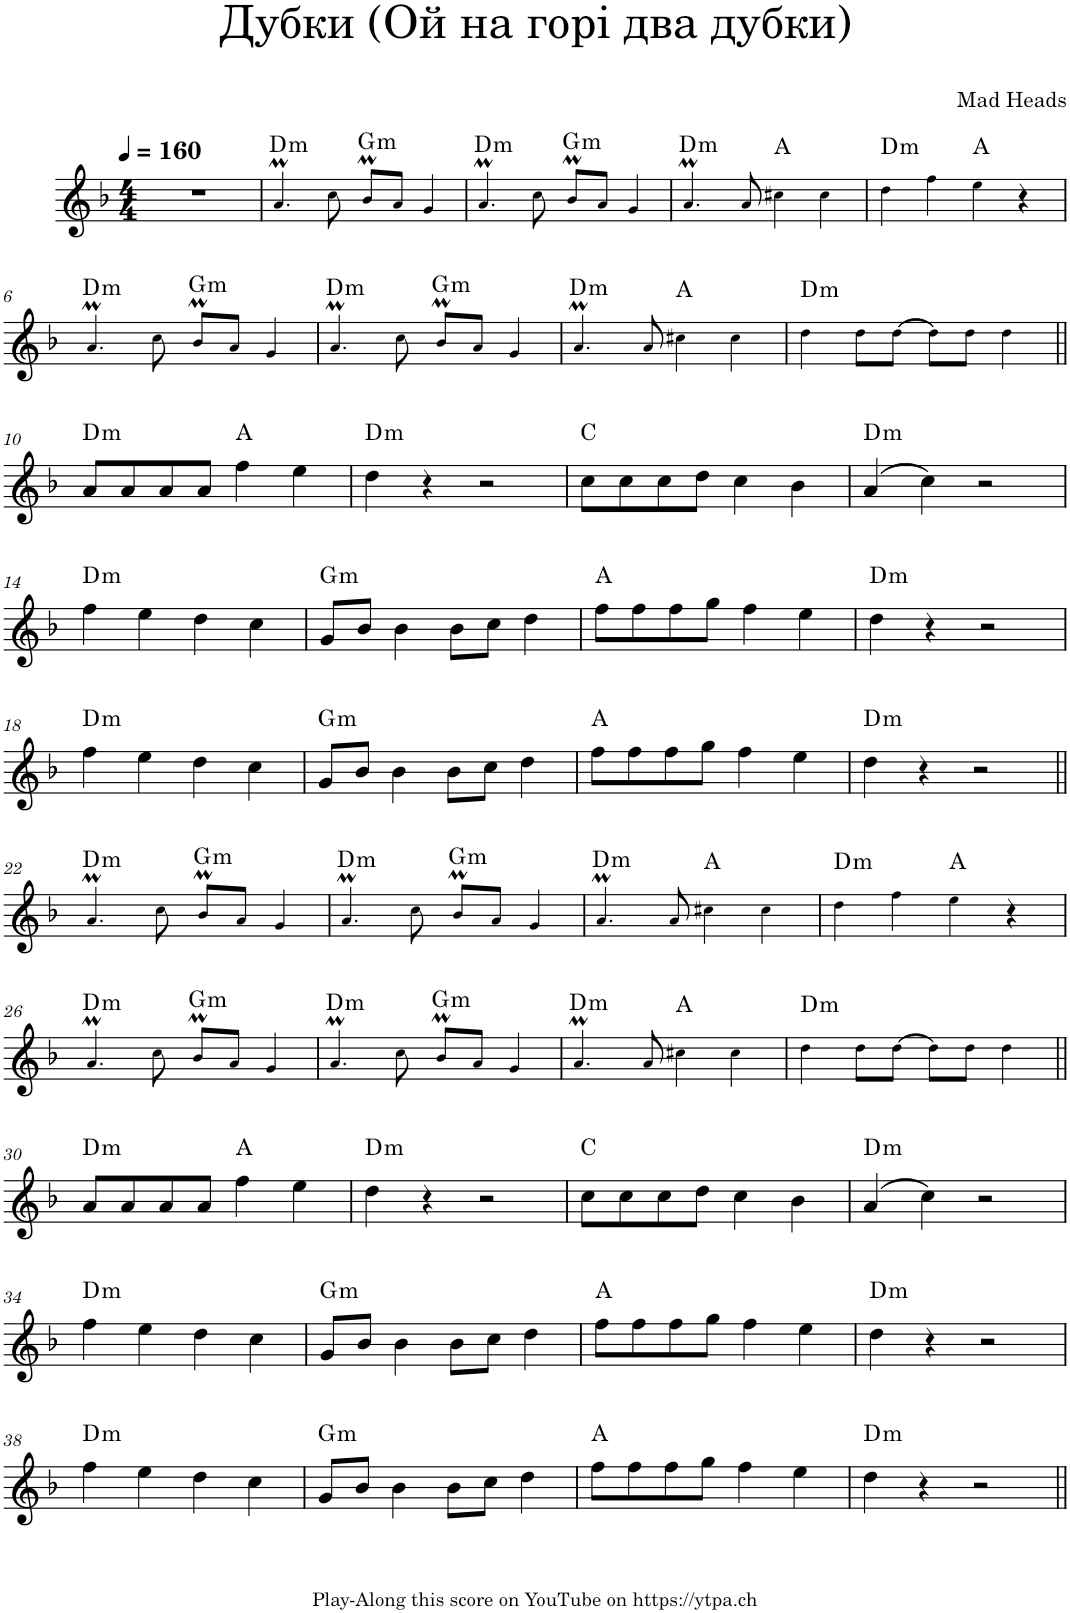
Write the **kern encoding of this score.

**kern	**harte
*part1	*part1
*staff1	*
*I"Piano	*
*I'Pno.	*
*clefG2	*
*k[b-]	*
*M4/4	*
*MM160	*
=1	=1
1r	.
=2	=2
!	!LO:H:kt=m
4.am!/	D:min
8cc!\	.
!	!LO:H:kt=m
8b-M!/L	G:min
8a!/J	.
4g!/	.
=3	=3
!	!LO:H:kt=m
4.am!/	D:min
8cc!\	.
!	!LO:H:kt=m
8b-M!/L	G:min
8a!/J	.
4g!/	.
=4	=4
!	!LO:H:kt=m
4.am!/	D:min
8a!/	.
4cc#X!\	A:maj
4cc#!\	.
=5	=5
!	!LO:H:kt=m
4dd!\	D:min
4ff!\	.
4ee!\	A:maj
4r	.
!!LO:LB:g=z
=6	=6
!	!LO:H:kt=m
4.am!/	D:min
8cc!\	.
!	!LO:H:kt=m
8b-M!/L	G:min
8a!/J	.
4g!/	.
=7	=7
!	!LO:H:kt=m
4.am!/	D:min
8cc!\	.
!	!LO:H:kt=m
8b-M!/L	G:min
8a!/J	.
4g!/	.
=8	=8
!	!LO:H:kt=m
4.am!/	D:min
8a!/	.
4cc#X!\	A:maj
4cc#!\	.
=9	=9
!	!LO:H:kt=m
4dd!\	D:min
8dd!\L	.
[8dd!\J	.
8dd!\L]	.
8dd!\J	.
4dd!\	.
!!LO:LB:g=z
=10||	=10||
!	!LO:H:kt=m
8a/L	D:min
8a/	.
8a/	.
8a/J	.
4ff\	A:maj
4ee\	.
=11	=11
!	!LO:H:kt=m
4dd\	D:min
4r	.
2r	.
=12	=12
8cc\L	C:maj
8cc\	.
8cc\	.
8dd\J	.
4cc\	.
4b-\	.
=13	=13
!	!LO:H:kt=m
(4a/	D:min
4cc\)	.
2r	.
!!LO:LB:g=z
=14	=14
!	!LO:H:kt=m
4ff\	D:min
4ee\	.
4dd\	.
4cc\	.
=15	=15
!	!LO:H:kt=m
8g/L	G:min
8b-/J	.
4b-\	.
8b-\L	.
8cc\J	.
4dd\	.
=16	=16
8ff\L	A:maj
8ff\	.
8ff\	.
8gg\J	.
4ff\	.
4ee\	.
=17	=17
!	!LO:H:kt=m
4dd\	D:min
4r	.
2r	.
!!LO:LB:g=z
=18	=18
!	!LO:H:kt=m
4ff\	D:min
4ee\	.
4dd\	.
4cc\	.
=19	=19
!	!LO:H:kt=m
8g/L	G:min
8b-/J	.
4b-\	.
8b-\L	.
8cc\J	.
4dd\	.
=20	=20
8ff\L	A:maj
8ff\	.
8ff\	.
8gg\J	.
4ff\	.
4ee\	.
=21	=21
!	!LO:H:kt=m
4dd\	D:min
4r	.
2r	.
!!LO:LB:g=z
=22||	=22||
!	!LO:H:kt=m
4.am!/	D:min
8cc!\	.
!	!LO:H:kt=m
8b-M!/L	G:min
8a!/J	.
4g!/	.
=23	=23
!	!LO:H:kt=m
4.am!/	D:min
8cc!\	.
!	!LO:H:kt=m
8b-M!/L	G:min
8a!/J	.
4g!/	.
=24	=24
!	!LO:H:kt=m
4.am!/	D:min
8a!/	.
4cc#X!\	A:maj
4cc#!\	.
=25	=25
!	!LO:H:kt=m
4dd!\	D:min
4ff!\	.
4ee!\	A:maj
4r	.
!!LO:LB:g=z
=26	=26
!	!LO:H:kt=m
4.am!/	D:min
8cc!\	.
!	!LO:H:kt=m
8b-M!/L	G:min
8a!/J	.
4g!/	.
=27	=27
!	!LO:H:kt=m
4.am!/	D:min
8cc!\	.
!	!LO:H:kt=m
8b-M!/L	G:min
8a!/J	.
4g!/	.
=28	=28
!	!LO:H:kt=m
4.am!/	D:min
8a!/	.
4cc#X!\	A:maj
4cc#!\	.
=29	=29
!	!LO:H:kt=m
4dd!\	D:min
8dd!\L	.
[8dd!\J	.
8dd!\L]	.
8dd!\J	.
4dd!\	.
!!LO:LB:g=z
=30||	=30||
!	!LO:H:kt=m
8a/L	D:min
8a/	.
8a/	.
8a/J	.
4ff\	A:maj
4ee\	.
=31	=31
!	!LO:H:kt=m
4dd\	D:min
4r	.
2r	.
=32	=32
8cc\L	C:maj
8cc\	.
8cc\	.
8dd\J	.
4cc\	.
4b-\	.
=33	=33
!	!LO:H:kt=m
(4a/	D:min
4cc\)	.
2r	.
!!LO:LB:g=z
=34	=34
!	!LO:H:kt=m
4ff\	D:min
4ee\	.
4dd\	.
4cc\	.
=35	=35
!	!LO:H:kt=m
8g/L	G:min
8b-/J	.
4b-\	.
8b-\L	.
8cc\J	.
4dd\	.
=36	=36
8ff\L	A:maj
8ff\	.
8ff\	.
8gg\J	.
4ff\	.
4ee\	.
=37	=37
!	!LO:H:kt=m
4dd\	D:min
4r	.
2r	.
!!LO:LB:g=z
=38	=38
!	!LO:H:kt=m
4ff\	D:min
4ee\	.
4dd\	.
4cc\	.
=39	=39
!	!LO:H:kt=m
8g/L	G:min
8b-/J	.
4b-\	.
8b-\L	.
8cc\J	.
4dd\	.
=40	=40
8ff\L	A:maj
8ff\	.
8ff\	.
8gg\J	.
4ff\	.
4ee\	.
=41	=41
!	!LO:H:kt=m
4dd\	D:min
4r	.
2r	.
=||	=||
*-	*-
